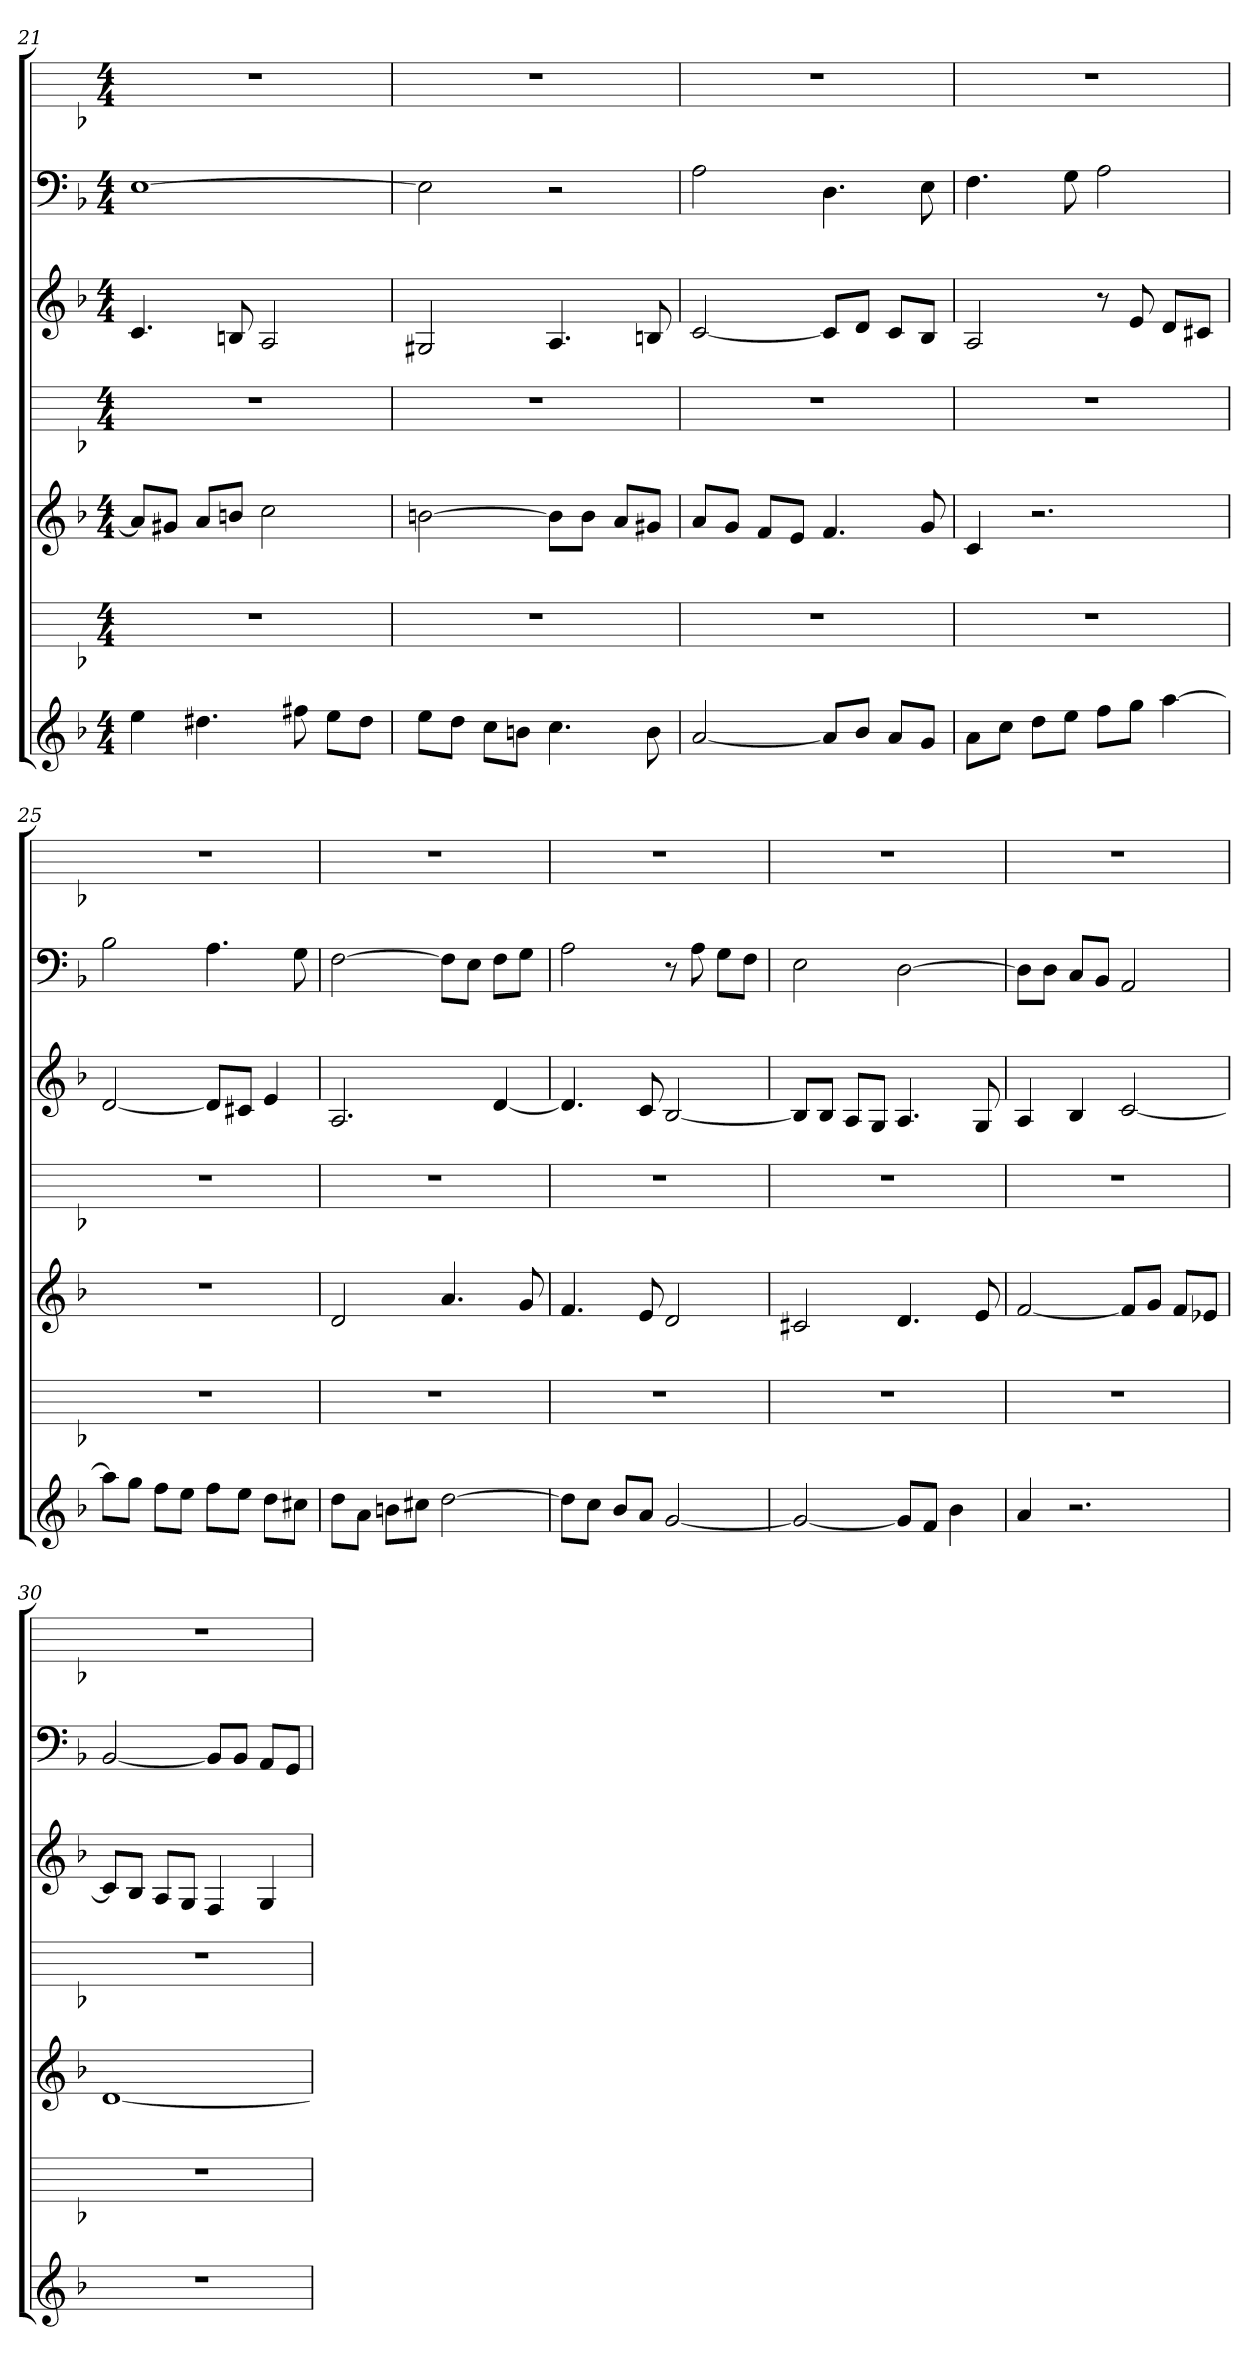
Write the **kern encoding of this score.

**kern	**kern	**kern	**kern	**kern	**kern	**kern
*part7	*part6	*part5	*part4	*part3	*part2	*part1
*staff7	*staff6	*staff5	*staff4	*staff3	*staff2	*staff1
*k[b-]	*k[b-]	*k[b-]	*k[b-]	*k[b-]	*k[b-]	*k[b-]
*d:	*d:	*d:	*d:	*d:	*d:	*d:
*M4/4	*M4/4	*M4/4	*M4/4	*M4/4	*M4/4	*M4/4
=21	=21	=21	=21	=21	=21	=21
4ee	1r	8aL]	1r	4.c	[1E	1r
.	.	8g#XJ	.	.	.	.
4.dd#X	.	8aL	.	.	.	.
.	.	8bnJ	.	8Bn	.	.
.	.	2cc	.	2A	.	.
8ff#X	.	.	.	.	.	.
8eeL	.	.	.	.	.	.
8dd#J	.	.	.	.	.	.
=22	=22	=22	=22	=22	=22	=22
8eeL	1r	[2bn	1r	2G#X	2E]	1r
8ddJ	.	.	.	.	.	.
8ccL	.	.	.	.	.	.
8bnJ	.	.	.	.	.	.
4.cc	.	8bL]	.	4.A	2r	.
.	.	8bJ	.	.	.	.
.	.	8aL	.	.	.	.
8b	.	8g#XJ	.	8Bn	.	.
=23	=23	=23	=23	=23	=23	=23
[2a	1r	8aL	1r	[2c	2A	1r
.	.	8gJ	.	.	.	.
.	.	8fL	.	.	.	.
.	.	8eJ	.	.	.	.
8aL]	.	4.f	.	8cL]	4.D	.
8b-J	.	.	.	8dJ	.	.
8aL	.	.	.	8cL	.	.
8gJ	.	8g	.	8B-J	8E	.
=24	=24	=24	=24	=24	=24	=24
8aL	1r	4c	1r	2A	4.F	1r
8ccJ	.	.	.	.	.	.
8ddL	.	2.r	.	.	.	.
8eeJ	.	.	.	.	8G	.
8ffL	.	.	.	8r	2A	.
8ggJ	.	.	.	8e	.	.
[4aa	.	.	.	8dL	.	.
.	.	.	.	8c#XJ	.	.
=25	=25	=25	=25	=25	=25	=25
8aaL]	1r	1r	1r	[2d	2B-	1r
8ggJ	.	.	.	.	.	.
8ffL	.	.	.	.	.	.
8eeJ	.	.	.	.	.	.
8ffL	.	.	.	8dL]	4.A	.
8eeJ	.	.	.	8c#XJ	.	.
8ddL	.	.	.	4e	.	.
8cc#XJ	.	.	.	.	8G	.
=26	=26	=26	=26	=26	=26	=26
8ddL	1r	2d	1r	2.A	[2F	1r
8aJ	.	.	.	.	.	.
8bnL	.	.	.	.	.	.
8cc#XJ	.	.	.	.	.	.
[2dd	.	4.a	.	.	8FL]	.
.	.	.	.	.	8EJ	.
.	.	.	.	[4d	8FL	.
.	.	8g	.	.	8GJ	.
=27	=27	=27	=27	=27	=27	=27
8ddL]	1r	4.f	1r	4.d]	2A	1r
8ccJ	.	.	.	.	.	.
8b-L	.	.	.	.	.	.
8aJ	.	8e	.	8c	.	.
[2g	.	2d	.	[2B-	8r	.
.	.	.	.	.	8A	.
.	.	.	.	.	8GL	.
.	.	.	.	.	8FJ	.
=28	=28	=28	=28	=28	=28	=28
2g_	1r	2c#X	1r	8B-L]	2E	1r
.	.	.	.	8B-J	.	.
.	.	.	.	8AL	.	.
.	.	.	.	8GJ	.	.
8gL]	.	4.d	.	4.A	[2D	.
8fJ	.	.	.	.	.	.
4b-	.	.	.	.	.	.
.	.	8e	.	8G	.	.
=29	=29	=29	=29	=29	=29	=29
4a	1r	[2f	1r	4A	8DL]	1r
.	.	.	.	.	8DJ	.
2.r	.	.	.	4B-	8CL	.
.	.	.	.	.	8BB-J	.
.	.	8fL]	.	[2c	2AA	.
.	.	8gJ	.	.	.	.
.	.	8fL	.	.	.	.
.	.	8e-XJ	.	.	.	.
=30	=30	=30	=30	=30	=30	=30
1r	1r	[1d	1r	8cL]	[2BB-	1r
.	.	.	.	8B-J	.	.
.	.	.	.	8AL	.	.
.	.	.	.	8GJ	.	.
.	.	.	.	4F	8BB-L]	.
.	.	.	.	.	8BB-J	.
.	.	.	.	4G	8AAL	.
.	.	.	.	.	8GGJ	.
=	=	=	=	=	=	=
*-	*-	*-	*-	*-	*-	*-
